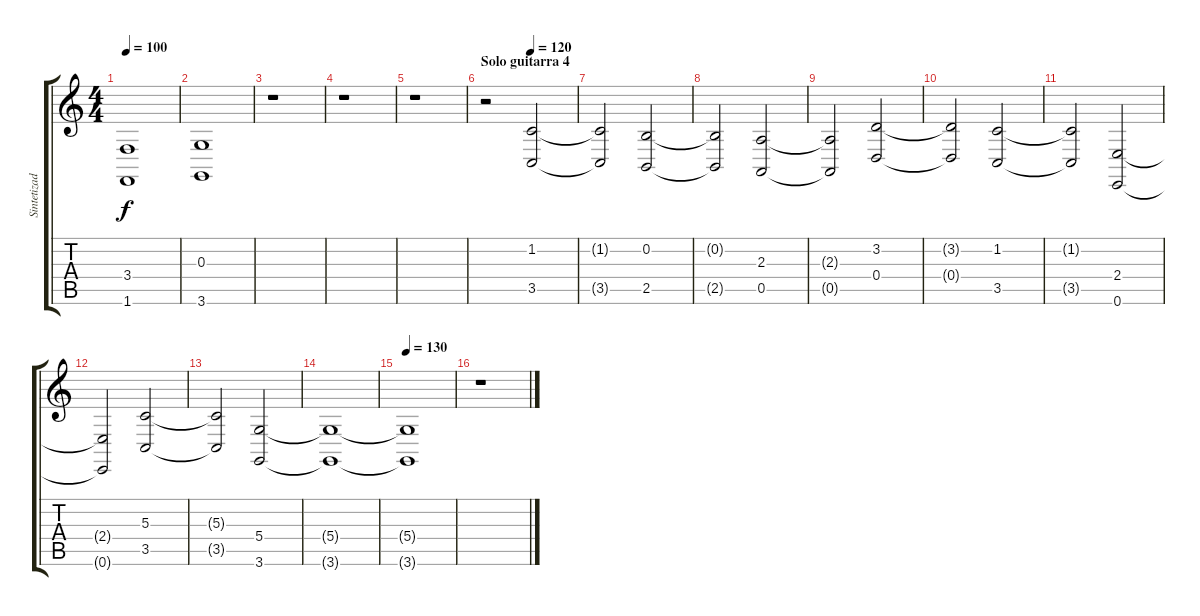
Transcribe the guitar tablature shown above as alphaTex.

\track ("Sintetizador" "Sintetizad") {instrument choiraahs}
\staff {score tabs}
\tuning (E4 B3 G3 D3 A2 E2) {hide}
\ts (4 4)
\tempo 100
\clef g2
\ks c
(3.4 1.6).1{dy f} |
(0.3 3.6).1 |
r.1 |
r.1 |
r.1 |
\section ("" "Solo guitarra 4")
\tempo (120 0.5)
r.2 (1.2 3.5).2 |
(1.2{t} 3.5{t}).2 (0.2 2.5).2 |
(0.2{t} 2.5{t}).2 (2.3 0.5).2 |
(2.3{t} 0.5{t}).2 (3.2 0.4).2 |
(3.2{t} 0.4{t}).2 (1.2 3.5).2 |
(1.2{t} 3.5{t}).2 (2.4 0.6).2 |
(2.4{t} 0.6{t}).2 (5.3 3.5).2 |
(5.3{t} 3.5{t}).2 (5.4 3.6).2 |
(5.4{t} 3.6{t}).1 |
\tempo 130
(5.4{t} 3.6{t}).1 |
r.1
